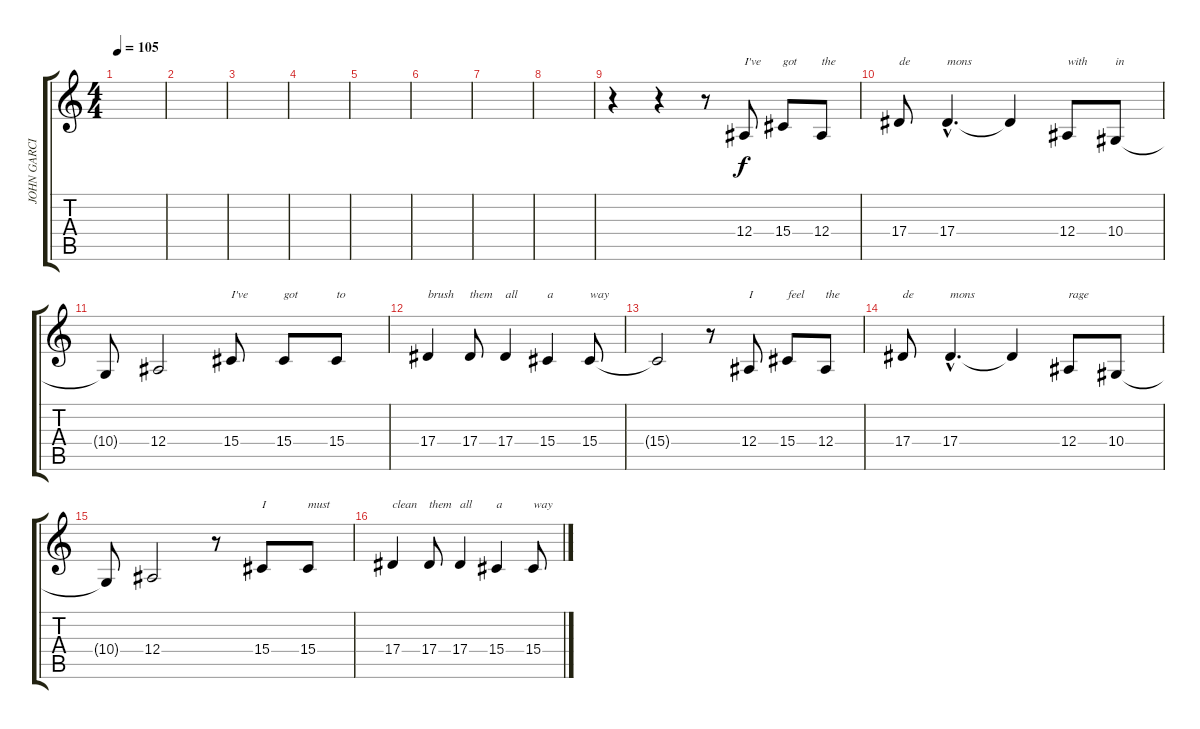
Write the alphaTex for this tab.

\track ("JOHN GARCIA" "JOHN GARCI") {instrument synthvoice}
\staff {score tabs}
\tuning (C4 G3 Eb3 Bb2 F2 C2) {hide}
\ts (4 4)
\tempo 105
\clef g2
\ks c
|
|
|
|
|
|
|
|
r.4 r.4 r.8 12.4.8{txt "I've"} 15.4.8{txt "got"} 12.4.8{txt "the"} |
17.4.8{txt "de"} 17.4{hac}.4{d txt "mons"} 17.4{t}.4 12.4.8{txt "with"} 10.4.8{txt "in"} |
10.4{t}.8 12.4.2 15.4.8{txt "I've"} 15.4.8{txt "got"} 15.4.8{txt "to"} |
17.4.4{txt "brush"} 17.4.8{txt "them"} 17.4.4{txt "all"} 15.4.4{txt "a"} 15.4.8{txt "way"} |
15.4{t}.2 r.8 12.4.8{txt "I"} 15.4.8{txt "feel"} 12.4.8{txt "the"} |
17.4.8{txt "de"} 17.4{hac}.4{d txt "mons"} 17.4{t}.4 12.4.8{txt "rage"} 10.4.8 |
10.4{t}.8 12.4.2 r.8 15.4.8{txt "I"} 15.4.8{txt "must"} |
17.4.4{txt "clean"} 17.4.8{txt "them"} 17.4.4{txt "all"} 15.4.4{txt "a"} 15.4.8{txt "way"}
